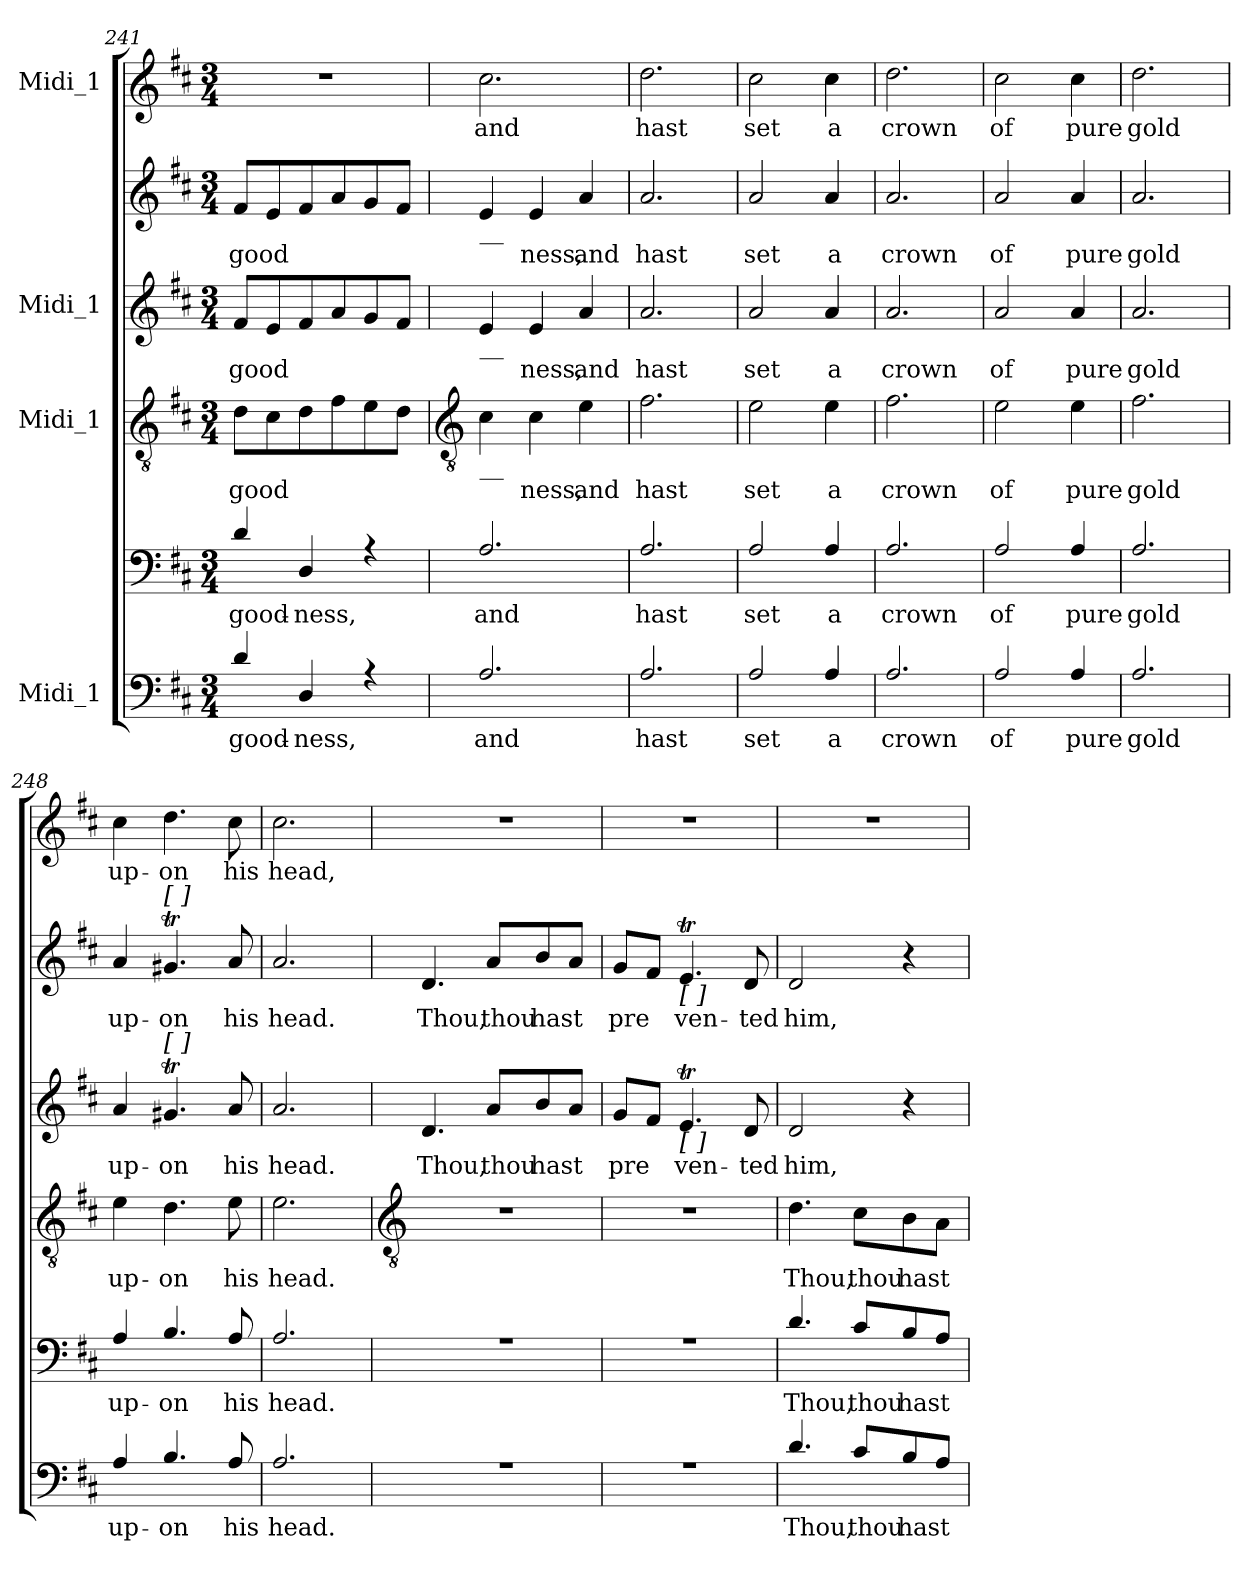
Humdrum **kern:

**kern	**text	**kern	**text	**kern	**text	**kern	**text	**kern	**text	**kern	**text
*part4	*part4	*part4	*part4	*part3	*part3	*part2	*part2	*part2	*part2	*part1	*part1
*staff6	*staff6	*staff5	*staff5	*staff4	*staff4	*staff3	*staff3	*staff2	*staff2	*staff1	*staff1
*I"Midi_1	*	*	*	*I"Midi_1	*	*I"Midi_1	*	*	*	*I"Midi_1	*
*	*	*clefF4	*	*clefGv2	*	*clefG2	*	*clefG2	*	*clefG2	*
*k[f#c#]	*	*k[f#c#]	*	*k[f#c#]	*	*k[f#c#]	*	*k[f#c#]	*	*k[f#c#]	*
*D:	*	*D:	*	*D:	*	*D:	*	*D:	*	*D:	*
*M3/4	*	*M3/4	*	*M3/4	*	*M3/4	*	*M3/4	*	*M3/4	*
=241	=241	=241	=241	=241	=241	=241	=241	=241	=241	=241	=241
*^	*	*^	*	*	*	*	*	*	*	*	*
!	!LO:N:vis=1	!LO:LY:b	!	!LO:N:vis=1	!LO:LY:b	!	!LO:LY:b	!	!LO:LY:b	!	!LO:LY:b	!LO:N:vis=1	!
4d	2.ryy	good-	4d	2.ryy	good-	8dL	good	8f#L	good	8f#L	good	2.r	.
.	.	.	.	.	.	8c#	.	8e	.	8e	.	.	.
!	!	!LO:LY:b	!	!	!LO:LY:b	!	!	!	!	!	!	!	!
4D	.	-ness,	4D	.	-ness,	8d	.	8f#	.	8f#	.	.	.
.	.	.	.	.	.	8f#	.	8a	.	8a	.	.	.
4r	.	.	4r	.	.	8e	.	8g	.	8g	.	.	.
.	.	.	.	.	.	8dJ	.	8f#J	.	8f#J	.	.	.
!!LO:LB:g=z
=242	=242	=242	=242	=242	=242	=242	=242	=242	=242	=242	=242	=242	=242
*	*	*	*	*	*	*clefGv2	*	*	*	*	*	*	*
!	!	!	!	!	!	!	!	!	!	!LO:TX:b:t=__	!	!	!
!	!	!	!	!	!	!	!	!LO:TX:b:t=__	!	!	!	!	!
!	!	!	!	!	!	!LO:TX:b:t=__	!	!	!	!	!	!	!
!	!LO:N:vis=1	!LO:LY:b	!	!LO:N:vis=1	!LO:LY:b	!	!	!	!	!	!	!	!LO:LY:b
2.A	2.ryy	and	2.A	2.ryy	and	4c#	.	4e	.	4e	.	2.cc#	and
!	!	!	!	!	!	!	!LO:LY:b	!	!LO:LY:b	!	!LO:LY:b	!	!
.	.	.	.	.	.	4c#	ness,	4e	ness,	4e	ness,	.	.
!	!	!	!	!	!	!	!LO:LY:b	!	!LO:LY:b	!	!LO:LY:b	!	!
.	.	.	.	.	.	4e	and	4a	and	4a	and	.	.
=243	=243	=243	=243	=243	=243	=243	=243	=243	=243	=243	=243	=243	=243
!	!LO:N:vis=1	!LO:LY:b	!	!LO:N:vis=1	!LO:LY:b	!	!LO:LY:b	!	!LO:LY:b	!	!LO:LY:b	!	!LO:LY:b
2.A	2.ryy	hast	2.A	2.ryy	hast	2.f#	hast	2.a	hast	2.a	hast	2.dd	hast
=244	=244	=244	=244	=244	=244	=244	=244	=244	=244	=244	=244	=244	=244
!	!LO:N:vis=1	!LO:LY:b	!	!LO:N:vis=1	!LO:LY:b	!	!LO:LY:b	!	!LO:LY:b	!	!LO:LY:b	!	!LO:LY:b
2A	2.ryy	set	2A	2.ryy	set	2e	set	2a	set	2a	set	2cc#	set
!	!	!LO:LY:b	!	!	!LO:LY:b	!	!LO:LY:b	!	!LO:LY:b	!	!LO:LY:b	!	!LO:LY:b
4A	.	a	4A	.	a	4e	a	4a	a	4a	a	4cc#	a
=245	=245	=245	=245	=245	=245	=245	=245	=245	=245	=245	=245	=245	=245
!	!LO:N:vis=1	!LO:LY:b	!	!LO:N:vis=1	!LO:LY:b	!	!LO:LY:b	!	!LO:LY:b	!	!LO:LY:b	!	!LO:LY:b
2.A	2.ryy	crown	2.A	2.ryy	crown	2.f#	crown	2.a	crown	2.a	crown	2.dd	crown
=246	=246	=246	=246	=246	=246	=246	=246	=246	=246	=246	=246	=246	=246
!	!LO:N:vis=1	!LO:LY:b	!	!LO:N:vis=1	!LO:LY:b	!	!LO:LY:b	!	!LO:LY:b	!	!LO:LY:b	!	!LO:LY:b
2A	2.ryy	of	2A	2.ryy	of	2e	of	2a	of	2a	of	2cc#	of
!	!	!LO:LY:b	!	!	!LO:LY:b	!	!LO:LY:b	!	!LO:LY:b	!	!LO:LY:b	!	!LO:LY:b
4A	.	pure	4A	.	pure	4e	pure	4a	pure	4a	pure	4cc#	pure
=247	=247	=247	=247	=247	=247	=247	=247	=247	=247	=247	=247	=247	=247
!	!LO:N:vis=1	!LO:LY:b	!	!LO:N:vis=1	!LO:LY:b	!	!LO:LY:b	!	!LO:LY:b	!	!LO:LY:b	!	!LO:LY:b
2.A	2.ryy	gold	2.A	2.ryy	gold	2.f#	gold	2.a	gold	2.a	gold	2.dd	gold
=248	=248	=248	=248	=248	=248	=248	=248	=248	=248	=248	=248	=248	=248
!	!LO:N:vis=1	!LO:LY:b	!	!LO:N:vis=1	!LO:LY:b	!	!LO:LY:b	!	!LO:LY:b	!	!LO:LY:b	!	!LO:LY:b
4A	2.ryy	up-	4A	2.ryy	up-	4e	up-	4a	up-	4a	up-	4cc#	up-
!	!	!	!	!	!	!	!	!	!	!LO:TX:a:t=[   ]	!	!	!
!	!	!	!	!	!	!	!	!LO:TX:a:t=[   ]	!	!	!	!	!
!	!	!LO:LY:b	!	!	!LO:LY:b	!	!LO:LY:b	!	!LO:LY:b	!	!LO:LY:b	!	!LO:LY:b
4.B	.	-on	4.B	.	-on	4.d	-on	4.g#Xt	-on	4.g#Xt	-on	4.dd	-on
!	!	!LO:LY:b	!	!	!LO:LY:b	!	!LO:LY:b	!	!LO:LY:b	!	!LO:LY:b	!	!LO:LY:b
8A	.	his	8A	.	his	8e	his	8a	his	8a	his	8cc#	his
=249	=249	=249	=249	=249	=249	=249	=249	=249	=249	=249	=249	=249	=249
!	!LO:N:vis=1	!LO:LY:b	!	!LO:N:vis=1	!LO:LY:b	!	!LO:LY:b	!	!LO:LY:b	!	!LO:LY:b	!	!LO:LY:b
2.A	2.ryy	head.	2.A	2.ryy	head.	2.e	head.	2.a	head.	2.a	head.	2.cc#	head,
!!LO:LB:g=z
=250	=250	=250	=250	=250	=250	=250	=250	=250	=250	=250	=250	=250	=250
*	*	*	*	*	*	*clefGv2	*	*	*	*	*	*	*
!LO:N:vis=1	!LO:N:vis=1	!	!LO:N:vis=1	!LO:N:vis=1	!	!LO:N:vis=1	!	!	!LO:LY:b	!	!LO:LY:b	!LO:N:vis=1	!
2.r	2.ryy	.	2.r	2.ryy	.	2.r	.	4.d	Thou,	4.d	Thou,	2.r	.
!	!	!	!	!	!	!	!	!	!LO:LY:b	!	!LO:LY:b	!	!
.	.	.	.	.	.	.	.	8aL	thou	8aL	thou	.	.
!	!	!	!	!	!	!	!	!	!LO:LY:b	!	!LO:LY:b	!	!
.	.	.	.	.	.	.	.	8b	hast	8b	hast	.	.
.	.	.	.	.	.	.	.	8aJ	.	8aJ	.	.	.
=251	=251	=251	=251	=251	=251	=251	=251	=251	=251	=251	=251	=251	=251
!LO:N:vis=1	!LO:N:vis=1	!	!LO:N:vis=1	!LO:N:vis=1	!	!LO:N:vis=1	!	!	!LO:LY:b	!	!LO:LY:b	!LO:N:vis=1	!
2.r	2.ryy	.	2.r	2.ryy	.	2.r	.	8gL	pre	8gL	pre	2.r	.
.	.	.	.	.	.	.	.	8f#J	.	8f#J	.	.	.
!	!	!	!	!	!	!	!	!	!	!LO:TX:b:t=[   ]	!	!	!
!	!	!	!	!	!	!	!	!LO:TX:b:t=[   ]	!	!	!	!	!
!	!	!	!	!	!	!	!	!	!LO:LY:b	!	!LO:LY:b	!	!
.	.	.	.	.	.	.	.	4.eT	ven-	4.eT	ven-	.	.
!	!	!	!	!	!	!	!	!	!LO:LY:b	!	!LO:LY:b	!	!
.	.	.	.	.	.	.	.	8d	-ted	8d	-ted	.	.
=252	=252	=252	=252	=252	=252	=252	=252	=252	=252	=252	=252	=252	=252
!	!LO:N:vis=1	!LO:LY:b	!	!LO:N:vis=1	!LO:LY:b	!	!LO:LY:b	!	!LO:LY:b	!	!LO:LY:b	!LO:N:vis=1	!
4.d	2.ryy	Thou,	4.d	2.ryy	Thou,	4.d	Thou,	2d	him,	2d	him,	2.r	.
!	!	!LO:LY:b	!	!	!LO:LY:b	!	!LO:LY:b	!	!	!	!	!	!
8c#L	.	thou	8c#L	.	thou	8c#L	thou	.	.	.	.	.	.
!	!	!LO:LY:b	!	!	!LO:LY:b	!	!LO:LY:b	!	!	!	!	!	!
8B	.	hast	8B	.	hast	8B	hast	4r	.	4r	.	.	.
8AJ	.	.	8AJ	.	.	8AJ	.	.	.	.	.	.	.
*v	*v	*	*	*	*	*	*	*	*	*	*	*	*
*	*	*v	*v	*	*	*	*	*	*	*	*	*
=	=	=	=	=	=	=	=	=	=	=	=
*-	*-	*-	*-	*-	*-	*-	*-	*-	*-	*-	*-
